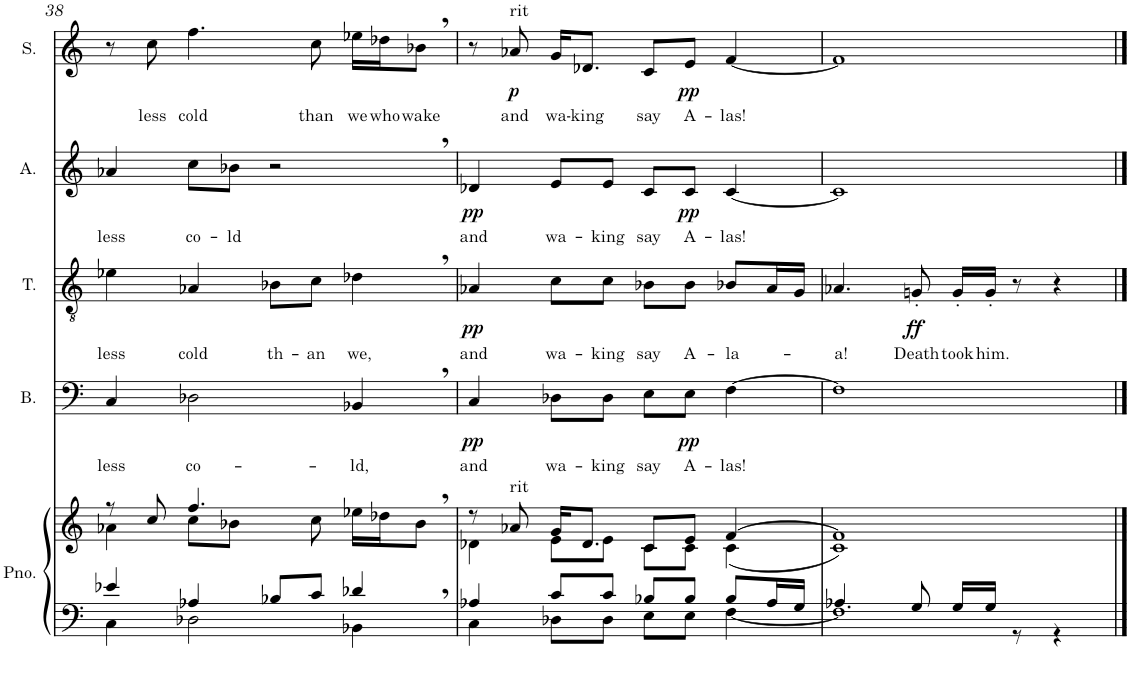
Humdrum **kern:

**kern	**kern	**kern	**text	**dynam	**kern	**text	**dynam	**kern	**text	**dynam	**kern	**text	**dynam
*part5	*part5	*part4	*part4	*part4	*part3	*part3	*part3	*part2	*part2	*part2	*part1	*part1	*part1
*staff6	*staff5	*staff4	*staff4	*staff4	*staff3	*staff3	*staff3	*staff2	*staff2	*staff2	*staff1	*staff1	*staff1
*I"Piano  (rehearsal only)	*	*I"Bass	*	*	*I"Tenor	*	*	*I"Alto	*	*	*I"Soprano	*	*
*I'Pno.	*	*I'B.	*	*	*I'T.	*	*	*I'A.	*	*	*I'S.	*	*
!!LO:PB:g=z
*clefF4	*clefG2	*clefF4	*	*	*clefGv2	*	*	*clefG2	*	*	*clefG2	*	*
*k[]	*k[]	*k[]	*	*	*k[]	*	*	*k[]	*	*	*k[]	*	*
*M4/4	*M4/4	*M4/4	*	*	*M4/4	*	*	*M4/4	*	*	*M4/4	*	*
=38	=38	=38	=38	=38	=38	=38	=38	=38	=38	=38	=38	=38	=38
*^	*^	*	*	*	*	*	*	*	*	*	*	*	*
!	!	!	!	!	!LO:LY:b	!	!	!LO:LY:b	!	!	!LO:LY:b	!	!	!	!
4C\	4e-X/	8r	4a-X\	4C/	less	.	4e-X\	less	.	4a-X/	less	.	8r	.	.
!	!	!	!	!	!	!	!	!	!	!	!	!	!	!LO:LY:b	!
.	.	8cc/	.	.	.	.	.	.	.	.	.	.	8cc\	less	.
!	!	!	!	!	!LO:LY:b	!	!	!LO:LY:b	!	!	!LO:LY:b	!	!	!LO:LY:b	!
2D-X\	4A-X/	4.ff/	8cc\L	2D-X\	co-	.	4A-X/	cold	.	8cc\L	co-	.	4.ff\	cold	.
!	!	!	!	!	!	!	!	!	!	!	!LO:LY:b	!	!	!	!
.	.	.	8b-X\J	.	.	.	.	.	.	8b-X\J	-ld	.	.	.	.
!	!	!	!	!	!	!	!	!LO:LY:b	!	!	!	!	!	!	!
.	8B-X/L	.	2ryy	.	.	.	8B-X\L	th-	.	2r	.	.	.	.	.
!	!	!	!	!	!	!	!	!LO:LY:b	!	!	!	!	!	!LO:LY:b	!
.	8c/J	8cc\	.	.	.	.	8c\J	-an	.	.	.	.	8cc\	than	.
!	!	!	!	!	!LO:LY:b	!	!	!LO:LY:b	!	!	!	!	!	!LO:LY:b	!
4BB-X,\	4d-X/	16ee-X\LL	.	4BB-X,/	-ld,	.	4d-X,\	we,	.	.	.	.	16ee-X\LL	we	.
!	!	!	!	!	!	!	!	!	!	!	!	!	!	!LO:LY:b	!
.	.	16dd-X\J	.	.	.	.	.	.	.	.	.	.	16dd-X\J	who	.
!	!	!	!	!	!	!	!	!	!	!	!	!	!	!LO:LY:b	!
.	.	8b-,\J	.	.	.	.	.	.	.	.	.	.	8b-X,\J	wake	.
=39	=39	=39	=39	=39	=39	=39	=39	=39	=39	=39	=39	=39	=39	=39	=39
!	!	!	!	!	!LO:LY:b	!LO:DY:b	!	!LO:LY:b	!LO:DY:b	!	!LO:LY:b	!LO:DY:b	!	!	!
4C\	4A-X/	8r	4d-X\	4C/	and	pp	4A-X/	and	pp	4d-X/	and	pp	8r	.	.
!	!	!	!	!	!	!	!	!	!	!	!	!	!LO:TX:a:t=rit	!	!
!	!	!LO:TX:a:t=rit	!	!	!	!	!	!	!	!	!	!	!	!	!
!	!	!	!	!	!	!	!	!	!	!	!	!	!	!LO:LY:b	!LO:DY:b
.	.	8a-X/	.	.	.	.	.	.	.	.	.	.	8a-X/	and	p
!	!	!	!	!	!LO:LY:b	!	!	!LO:LY:b	!	!	!LO:LY:b	!	!	!LO:LY:b	!
8D-X\L	8c/L	16g/KL	8e\L	8D-X\L	wa-	.	8c\L	wa-	.	8e/L	wa-	.	16g/KL	wa-	.
!	!	!	!	!	!	!	!	!	!	!	!	!	!	!LO:LY:b	!
.	.	8.d-/J	.	.	.	.	.	.	.	.	.	.	8.d-X/J	-king	.
!	!	!	!	!	!LO:LY:b	!	!	!LO:LY:b	!	!	!LO:LY:b	!	!	!	!
8D-\J	8c/J	.	8e\J	8D-\J	-king	.	8c\J	-king	.	8e/J	-king	.	.	.	.
!	!	!	!	!	!LO:LY:b	!	!	!LO:LY:b	!	!	!LO:LY:b	!	!	!LO:LY:b	!
8E\L	8B-X/L	8c/L	8c\L	8E\L	say	.	8B-X\L	say	.	8c/L	say	.	8c/L	say	.
!	!	!	!	!	!LO:LY:b	!LO:DY:b	!	!LO:LY:b	!	!	!LO:LY:b	!LO:DY:b	!	!LO:LY:b	!LO:DY:b
8E\J	8B-/J	8e/J	8c\J	8E\J	A-	pp	8B-\J	A-	.	8c/J	A-	pp	8e/J	A-	pp
!	!	!	!	!	!LO:LY:b	!	!	!LO:LY:b	!	!	!LO:LY:b	!	!	!LO:LY:b	!
[4F\	8B-/L	[4f/	(4c\	[4F\	-las!	.	8B-X/L	-la-	.	[4c/	-las!	.	[4f/	-las!	.
.	16A-/L	.	.	.	.	.	16A-/L	.	.	.	.	.	.	.	.
.	16G/JJ	.	.	.	.	.	16G/JJ	.	.	.	.	.	.	.	.
=40	=40	=40	=40	=40	=40	=40	=40	=40	=40	=40	=40	=40	=40	=40	=40
!	!	!	!	!	!	!	!	!LO:LY:b	!	!	!	!	!	!	!
1F]	4.A-X/	1f]	1c)	1F]	.	.	4.A-X/	-a!	.	1c]	.	.	1f]	.	.
!	!	!	!	!	!	!	!	!LO:LY:b	!LO:DY:b	!	!	!	!	!	!
.	8G/	.	.	.	.	.	8Gn'/	Death	ff	.	.	.	.	.	.
!	!	!	!	!	!	!	!	!LO:LY:b	!	!	!	!	!	!	!
.	16G/LL	.	.	.	.	.	16G'/LL	took	.	.	.	.	.	.	.
!	!	!	!	!	!	!	!	!LO:LY:b	!	!	!	!	!	!	!
.	16G/JJ	.	.	.	.	.	16G'/JJ	him.	.	.	.	.	.	.	.
.	8r	.	.	.	.	.	8r	.	.	.	.	.	.	.	.
.	4r	.	.	.	.	.	4r	.	.	.	.	.	.	.	.
*v	*v	*	*	*	*	*	*	*	*	*	*	*	*	*	*
*	*v	*v	*	*	*	*	*	*	*	*	*	*	*	*
==	==	==	==	==	==	==	==	==	==	==	==	==	==
*-	*-	*-	*-	*-	*-	*-	*-	*-	*-	*-	*-	*-	*-
